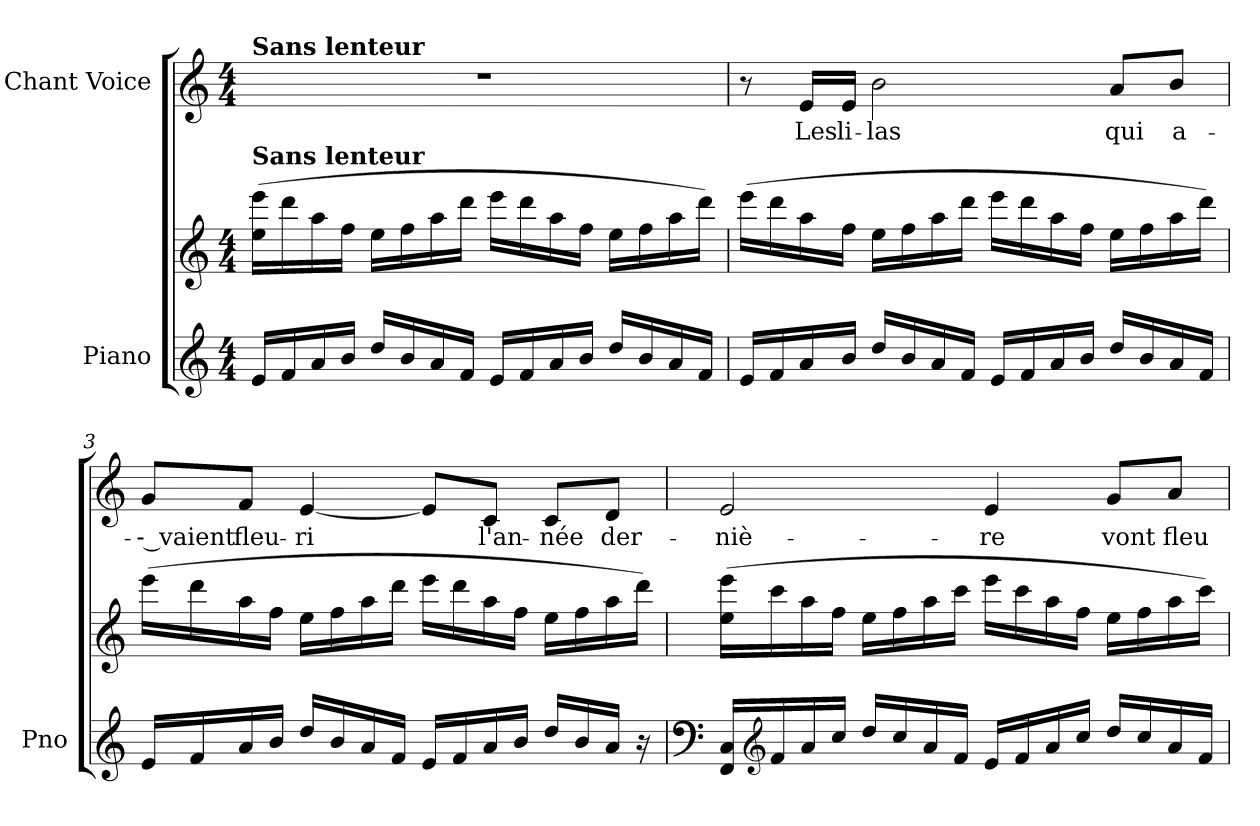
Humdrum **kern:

**kern	**kern	**dynam	**kern	**text	**dynam
*part2	*part2	*part2	*part1	*part1	*part1
*staff3	*staff2	*staff2/3	*staff1	*staff1	*staff1
*I"Piano	*	*	*I"Chant Voice	*	*
*I'Pno	*	*	*	*	*
*clefG2	*clefG2	*	*clefG2	*	*
*k[]	*k[]	*	*k[]	*	*
*M4/4	*M4/4	*	*M4/4	*	*
=1	=1	=1	=1	=1	=1
!	!	!	!LO:TX:a:B:t=Sans lenteur	!	!
!	!LO:TX:a:B:t=Sans lenteur	!	!	!	!
!	!	!LO:DY:b	!	!	!
!	!	!LO:DY:n=1:b	!	!	!
16e/LL	(16ee\ 16eee\LL	pp other-dynamics	1r	.	.
16f/	16ddd\	.	.	.	.
16a/	16aa\	.	.	.	.
16b/JJ	16ff\JJ	.	.	.	.
16dd/LL	16ee\LL	.	.	.	.
16b/	16ff\	.	.	.	.
16a/	16aa\	.	.	.	.
16f/JJ	16ddd\JJ	.	.	.	.
16e/LL	16eee\LL	.	.	.	.
16f/	16ddd\	.	.	.	.
16a/	16aa\	.	.	.	.
16b/JJ	16ff\JJ	.	.	.	.
16dd/LL	16ee\LL	.	.	.	.
16b/	16ff\	.	.	.	.
16a/	16aa\	.	.	.	.
16f/JJ	16ddd\JJ)	.	.	.	.
=2	=2	=2	=2	=2	=2
!	!	!	!	!	!LO:DY:a
!	!	!	!	!	!LO:DY:n=1:a
16e/LL	(16eee\LL	.	8r	.	p other-dynamics
16f/	16ddd\	.	.	.	.
!	!	!	!	!LO:LY:b	!
16a/	16aa\	.	16e/LL	Les	.
!	!	!	!	!LO:LY:b	!
16b/JJ	16ff\JJ	.	16e/JJ	li-	.
!	!	!	!	!LO:LY:b	!
16dd/LL	16ee\LL	.	2b\	-las	.
16b/	16ff\	.	.	.	.
16a/	16aa\	.	.	.	.
16f/JJ	16ddd\JJ	.	.	.	.
16e/LL	16eee\LL	.	.	.	.
16f/	16ddd\	.	.	.	.
16a/	16aa\	.	.	.	.
16b/JJ	16ff\JJ	.	.	.	.
!	!	!	!	!LO:LY:b	!
16dd/LL	16ee\LL	.	8a/L	qui	.
16b/	16ff\	.	.	.	.
!	!	!	!	!LO:LY:b	!
16a/	16aa\	.	8b/J	a-	.
16f/JJ	16ddd\JJ)	.	.	.	.
!!LO:LB:g=z
=3	=3	=3	=3	=3	=3
!	!	!	!	!LO:LY:b	!
16e/LL	(16eee\LL	.	8g/L	-- vaient	.
16f/	16ddd\	.	.	.	.
!	!	!	!	!LO:LY:b	!
16a/	16aa\	.	8f/J	fleu-	.
16b/JJ	16ff\JJ	.	.	.	.
!	!	!	!	!LO:LY:b	!
16dd/LL	16ee\LL	.	[4e/	-ri	.
16b/	16ff\	.	.	.	.
16a/	16aa\	.	.	.	.
16f/JJ	16ddd\JJ	.	.	.	.
16e/LL	16eee\LL	.	8e/L]	.	.
16f/	16ddd\	.	.	.	.
!	!	!	!	!LO:LY:b	!
16a/	16aa\	.	8c/J	l'an-	.
16b/JJ	16ff\JJ	.	.	.	.
!	!	!	!	!LO:LY:b	!
16dd/LL	16ee\LL	.	8c/L	-née	.
16b/	16ff\	.	.	.	.
!	!	!	!	!LO:LY:b	!
16a/JJ	16aa\	.	8d/J	der-	.
16r	16ddd\JJ)	.	.	.	.
=4	=4	=4	=4	=4	=4
*clefF4	*	*	*	*	*
!	!	!	!	!LO:LY:b	!
16FF/ 16C/LL	(16ee\ 16eee\LL	.	2e/	-niè-	.
*clefG2	*	*	*	*	*
16f/	16ccc\	.	.	.	.
16a/	16aa\	.	.	.	.
16cc/JJ	16ff\JJ	.	.	.	.
16dd/LL	16ee\LL	.	.	.	.
16cc/	16ff\	.	.	.	.
16a/	16aa\	.	.	.	.
16f/JJ	16ccc\JJ	.	.	.	.
!	!	!	!	!LO:LY:b	!
16e/LL	16eee\LL	.	4e/	-re	.
16f/	16ccc\	.	.	.	.
16a/	16aa\	.	.	.	.
16cc/JJ	16ff\JJ	.	.	.	.
!	!	!	!	!LO:LY:b	!
16dd/LL	16ee\LL	.	8g/L	vont	.
16cc/	16ff\	.	.	.	.
!	!	!	!	!LO:LY:b	!
16a/	16aa\	.	8a/J	fleu-	.
16f/JJ	16ccc\JJ)	.	.	.	.
=	=	=	=	=	=
*-	*-	*-	*-	*-	*-
